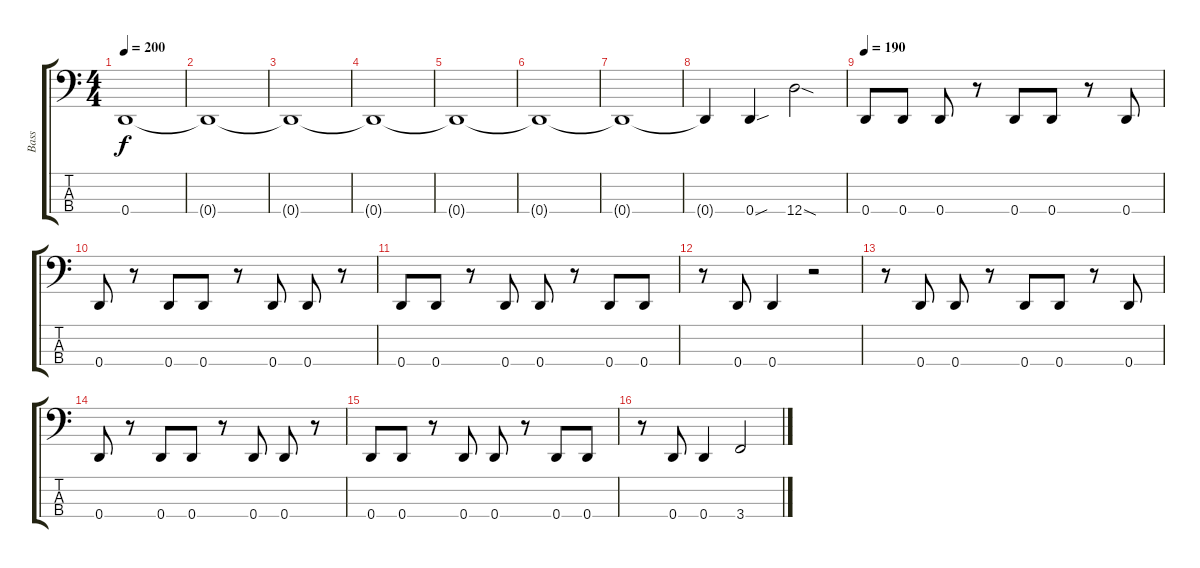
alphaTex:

\track ("Bass" "Bass") {instrument electricbassfinger}
\staff {score tabs}
\tuning (F2 C2 G1 D1) {hide}
\ts (4 4)
\tempo 200
\clef f4
\ks c
0.4.1{dy f} |
0.4{t}.1 |
0.4{t}.1 |
0.4{t}.1 |
0.4{t}.1 |
0.4{t}.1 |
0.4{t}.1 |
0.4{t}.4 0.4{sou}.4 12.4{sod}.2 |
\tempo 190
0.4.8 0.4.8 0.4.8 r.8 0.4.8 0.4.8 r.8 0.4.8 |
0.4.8 r.8 0.4.8 0.4.8 r.8 0.4.8 0.4.8 r.8 |
0.4.8 0.4.8 r.8 0.4.8 0.4.8 r.8 0.4.8 0.4.8 |
r.8 0.4.8 0.4.4 r.2 |
r.8 0.4.8 0.4.8 r.8 0.4.8 0.4.8 r.8 0.4.8 |
0.4.8 r.8 0.4.8 0.4.8 r.8 0.4.8 0.4.8 r.8 |
0.4.8 0.4.8 r.8 0.4.8 0.4.8 r.8 0.4.8 0.4.8 |
r.8 0.4.8 0.4.4 3.4.2
